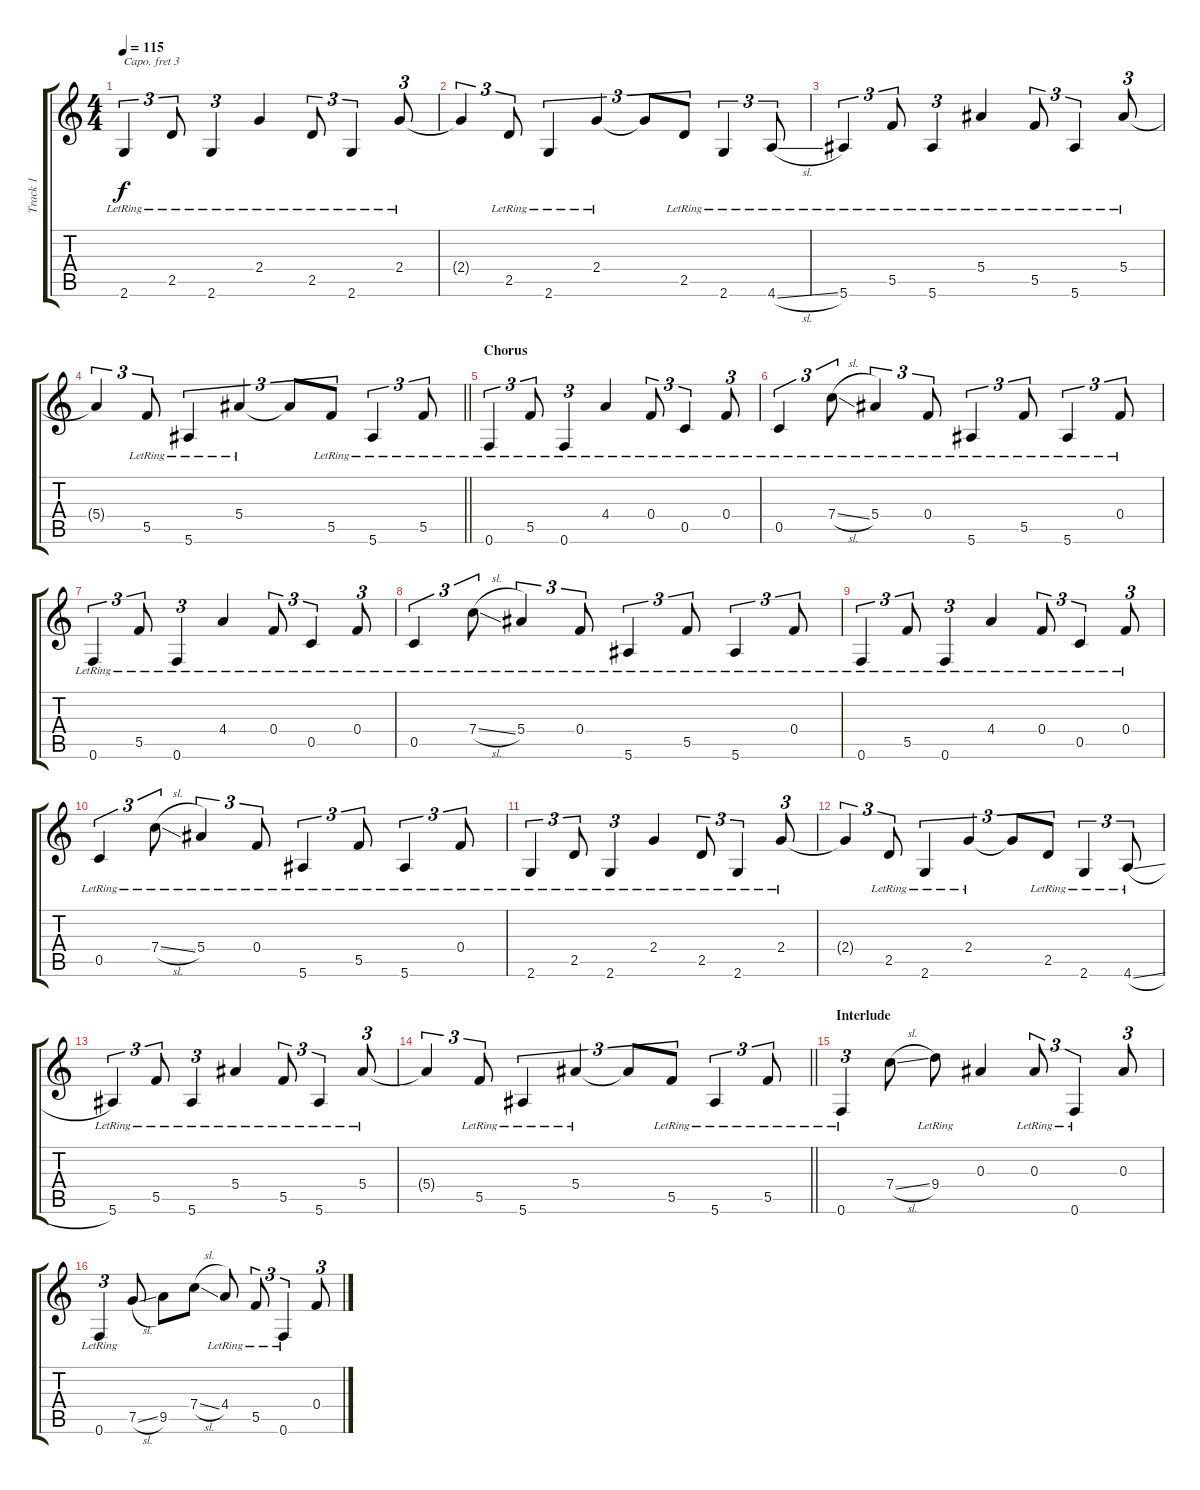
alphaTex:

\track ("Track 1" "Track 1") {instrument acousticguitarsteel}
\staff {score tabs}
\capo 3
\tuning (E4 B3 G3 D3 A2 D2) {hide}
\ts (4 4)
\tempo 115
\clef g2
\ks c
2.6{lr}.4{tu (3 2) dy f} 2.5{lr}.8{tu (3 2)} 2.6{lr}.4{tu (3 2)} 2.4{lr}.4 2.5{lr}.8{tu (3 2)} 2.6{lr}.4{tu (3 2)} 2.4{lr}.8{tu (3 2)} |
2.4{t}.4{tu (3 2)} 2.5{lr}.8{tu (3 2)} 2.6{lr}.4{tu (3 2)} 2.4{lr}.4{tu (3 2)} 2.4{t}.8{tu (3 2)} 2.5{lr}.8{tu (3 2)} 2.6{lr}.4{tu (3 2)} 4.6{sl lr}.8{tu (3 2)} |
5.6{lr}.4{tu (3 2)} 5.5{lr}.8{tu (3 2)} 5.6{lr}.4{tu (3 2)} 5.4{lr}.4 5.5{lr}.8{tu (3 2)} 5.6{lr}.4{tu (3 2)} 5.4{lr}.8{tu (3 2)} |
\barLineRight lightlight
5.4{t}.4{tu (3 2)} 5.5{lr}.8{tu (3 2)} 5.6{lr}.4{tu (3 2)} 5.4{lr}.4{tu (3 2)} 5.4{t}.8{tu (3 2)} 5.5{lr}.8{tu (3 2)} 5.6{lr}.4{tu (3 2)} 5.5{lr}.8{tu (3 2)} |
\section ("" "Chorus")
0.6{lr}.4{tu (3 2)} 5.5{lr}.8{tu (3 2)} 0.6{lr}.4{tu (3 2)} 4.4{lr}.4 0.4{lr}.8{tu (3 2)} 0.5{lr}.4{tu (3 2)} 0.4{lr}.8{tu (3 2)} |
0.5{lr}.4{tu (3 2)} 7.4{sl lr}.8{tu (3 2)} 5.4{lr}.4{tu (3 2)} 0.4{lr}.8{tu (3 2)} 5.6{lr}.4{tu (3 2)} 5.5{lr}.8{tu (3 2)} 5.6{lr}.4{tu (3 2)} 0.4{lr}.8{tu (3 2)} |
0.6{lr}.4{tu (3 2)} 5.5{lr}.8{tu (3 2)} 0.6{lr}.4{tu (3 2)} 4.4{lr}.4 0.4{lr}.8{tu (3 2)} 0.5{lr}.4{tu (3 2)} 0.4{lr}.8{tu (3 2)} |
0.5{lr}.4{tu (3 2)} 7.4{sl lr}.8{tu (3 2)} 5.4{lr}.4{tu (3 2)} 0.4{lr}.8{tu (3 2)} 5.6{lr}.4{tu (3 2)} 5.5{lr}.8{tu (3 2)} 5.6{lr}.4{tu (3 2)} 0.4{lr}.8{tu (3 2)} |
0.6{lr}.4{tu (3 2)} 5.5{lr}.8{tu (3 2)} 0.6{lr}.4{tu (3 2)} 4.4{lr}.4 0.4{lr}.8{tu (3 2)} 0.5{lr}.4{tu (3 2)} 0.4{lr}.8{tu (3 2)} |
0.5{lr}.4{tu (3 2)} 7.4{sl lr}.8{tu (3 2)} 5.4{lr}.4{tu (3 2)} 0.4{lr}.8{tu (3 2)} 5.6{lr}.4{tu (3 2)} 5.5{lr}.8{tu (3 2)} 5.6{lr}.4{tu (3 2)} 0.4{lr}.8{tu (3 2)} |
2.6{lr}.4{tu (3 2)} 2.5{lr}.8{tu (3 2)} 2.6{lr}.4{tu (3 2)} 2.4{lr}.4 2.5{lr}.8{tu (3 2)} 2.6{lr}.4{tu (3 2)} 2.4{lr}.8{tu (3 2)} |
2.4{t}.4{tu (3 2)} 2.5{lr}.8{tu (3 2)} 2.6{lr}.4{tu (3 2)} 2.4{lr}.4{tu (3 2)} 2.4{t}.8{tu (3 2)} 2.5{lr}.8{tu (3 2)} 2.6{lr}.4{tu (3 2)} 4.6{sl lr}.8{tu (3 2)} |
5.6{lr}.4{tu (3 2)} 5.5{lr}.8{tu (3 2)} 5.6{lr}.4{tu (3 2)} 5.4{lr}.4 5.5{lr}.8{tu (3 2)} 5.6{lr}.4{tu (3 2)} 5.4{lr}.8{tu (3 2)} |
\barLineRight lightlight
5.4{t}.4{tu (3 2)} 5.5{lr}.8{tu (3 2)} 5.6{lr}.4{tu (3 2)} 5.4{lr}.4{tu (3 2)} 5.4{t}.8{tu (3 2)} 5.5{lr}.8{tu (3 2)} 5.6{lr}.4{tu (3 2)} 5.5{lr}.8{tu (3 2)} |
\section ("" "Interlude")
0.6{lr}.4{tu (3 2)} 7.4{sl}.8 9.4{lr}.8 0.3.4 0.3{lr}.8{tu (3 2)} 0.6{lr}.4{tu (3 2)} 0.3.8{tu (3 2)} |
0.6{lr}.4{tu (3 2)} 7.5{sl}.8 9.5.8 7.4{sl}.8 4.4{lr}.8 5.5{lr}.8{tu (3 2)} 0.6{lr}.4{tu (3 2)} 0.4.8{tu (3 2)}
